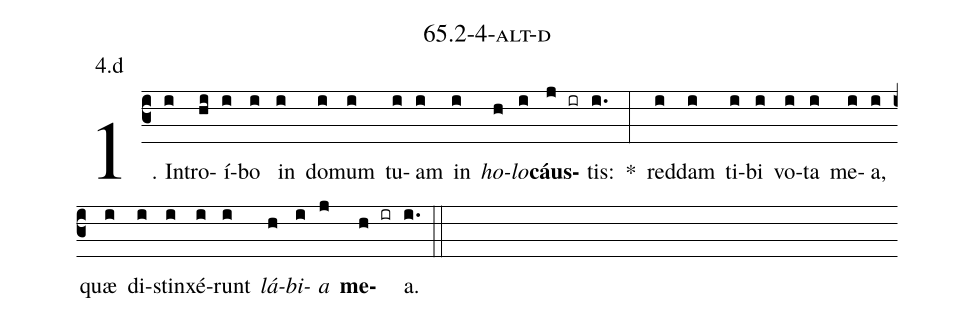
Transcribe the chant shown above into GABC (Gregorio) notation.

name: 65.2-4-alt-d;
annotation: 4.d;
%%
(c3)1. In(i)tro(hi)í(i)bo(i) in(i) do(i)mum(i) tu(i)am(i) in(i) <i>ho</i>(h)<i>lo</i>(i)<b>cáus</b>(j ir)tis:(i.) *(:) red(i)dam(i) ti(i)bi(i) vo(i)ta(i) me(i)a,(i) quæ(i) di(i)stin(i)xé(i)runt(i) <i>lá</i>(h)<i>bi</i>(i)<i>a</i>(j) <b>me</b>(h ir)a.(i.) (::)


%E(i) u(h) o(i) u(j) a(h) e.(i.) (::)
